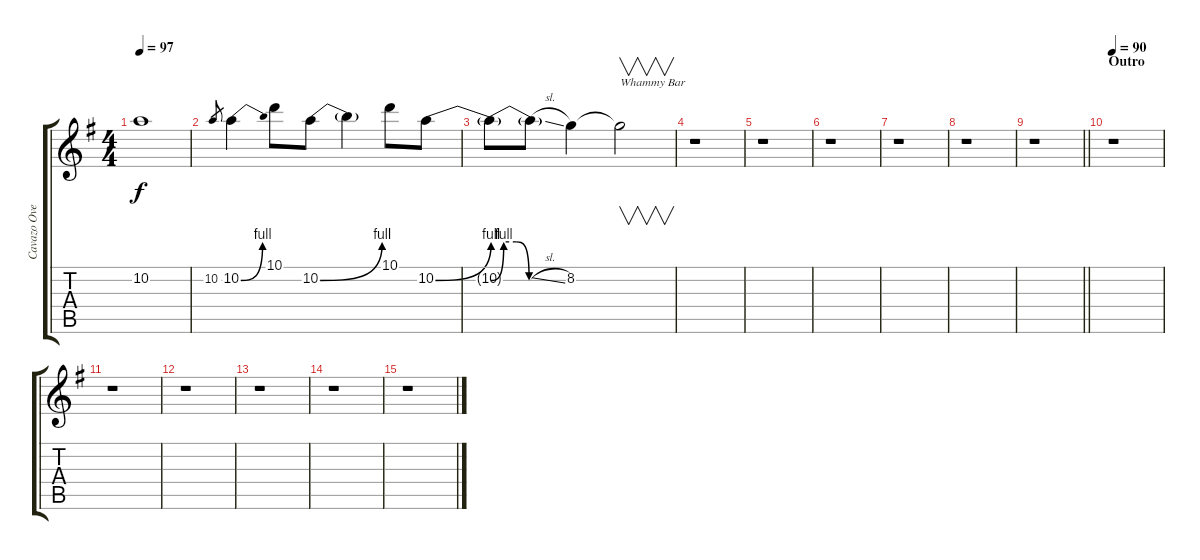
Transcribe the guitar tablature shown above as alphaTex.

\track ("Cavazo Overdub" "Cavazo Ove") {instrument overdrivenguitar}
\staff {score tabs}
\tuning (E4 B3 G3 D3 A2 E2) {hide}
\ts (4 4)
\tempo 97
\clef g2
\ks g
10.2{t}.1{dy f} |
10.2.8{gr} 10.2{be (bend 0 0 60 4)}.4 10.1.8 10.2{be (bend 0 0 60 4)}.8 10.2{t}.4 10.1.8 10.2{be (bend 0 0 60 4)}.8 |
10.2{be (custom 0 0 10 4 20 4 30 0 60 0) t}.8 10.2{sl t}.8 8.2.4 8.2{t}.2{v txt "Whammy Bar"} |
r.1 |
r.1 |
r.1 |
r.1 |
r.1 |
\barLineRight lightlight
r.1 |
\section ("" "Outro")
\tempo 90
r.1 |
r.1 |
r.1 |
r.1 |
r.1 |
r.1
